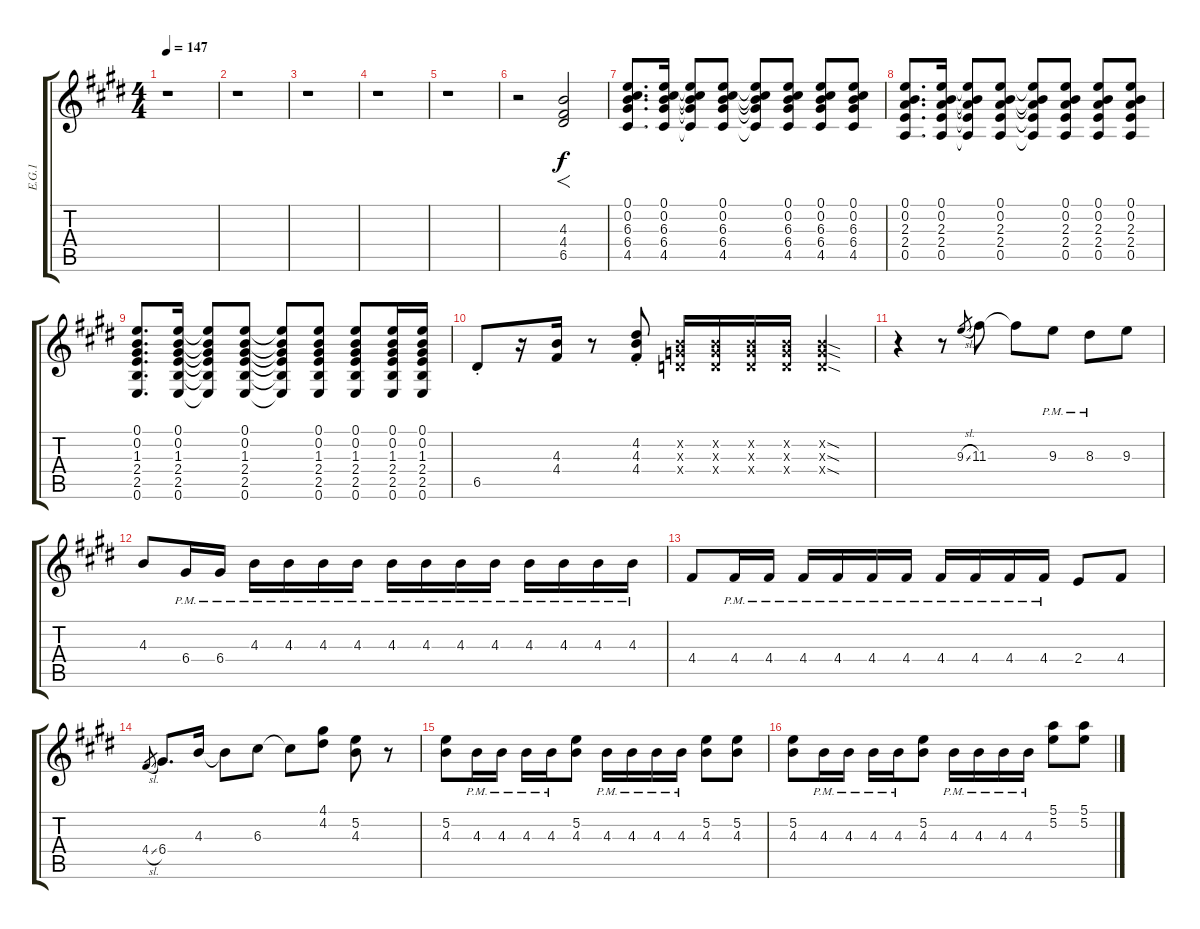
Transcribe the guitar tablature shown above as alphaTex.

\track ("E.G.1" "E.G.1") {instrument distortionguitar}
\staff {score tabs}
\tuning (E4 B3 G3 D3 A2 E2) {hide}
\ts (4 4)
\tempo 147
\clef g2
\ks e
r.1{dy f} |
r.1 |
r.1 |
r.1 |
r.1 |
r.2 (4.3 4.4 6.5).2{f} |
(0.1 0.2 6.3 6.4 4.5).8{d} (0.1 0.2 6.3 6.4 4.5).16 (0.1{t} 0.2{t} 6.3{t} 6.4{t} 4.5{t}).8 (0.1 0.2 6.3 6.4 4.5).8 (0.1{t} 0.2{t} 6.3{t} 6.4{t} 4.5{t}).8 (0.1 0.2 6.3 6.4 4.5).8 (0.1 0.2 6.3 6.4 4.5).8 (0.1 0.2 6.3 6.4 4.5).8 |
(0.1 0.2 2.3 2.4 0.5).8{d} (0.1 0.2 2.3 2.4 0.5).16 (0.1{t} 0.2{t} 2.3{t} 2.4{t} 0.5{t}).8 (0.1 0.2 2.3 2.4 0.5).8 (0.1{t} 0.2{t} 2.3{t} 2.4{t} 0.5{t}).8 (0.1 0.2 2.3 2.4 0.5).8 (0.1 0.2 2.3 2.4 0.5).8 (0.1 0.2 2.3 2.4 0.5).8 |
(0.1 0.2 1.3 2.4 2.5 0.6).8{d} (0.1 0.2 1.3 2.4 2.5 0.6).16 (0.1{t} 0.2{t} 1.3{t} 2.4{t} 2.5{t} 0.6{t}).8 (0.1 0.2 1.3 2.4 2.5 0.6).8 (0.1{t} 0.2{t} 1.3{t} 2.4{t} 2.5{t} 0.6{t}).8 (0.1 0.2 1.3 2.4 2.5 0.6).8 (0.1 0.2 1.3 2.4 2.5 0.6).8 (0.1 0.2 1.3 2.4 2.5 0.6).16 (0.1 0.2 1.3 2.4 2.5 0.6).16 |
6.5{st}.8 r.16 (4.3 4.4).16 r.8 (4.2{st} 4.3{st} 4.4{st}).8 (0.2{x} 0.3{x} 0.4{x}).16 (0.2{x} 0.3{x} 0.4{x}).16 (0.2{x} 0.3{x} 0.4{x}).16 (0.2{x} 0.3{x} 0.4{x}).16 (0.2{sod x} 0.3{sod x} 0.4{sod x}).4 |
r.4 r.8 9.3{sl}.8{gr} 11.3.8 11.3{t}.8 9.3{pm}.8 8.3{pm}.8 9.3.8 |
4.3.8 6.4{pm}.16 6.4{pm}.16 4.3{pm}.16 4.3{pm}.16 4.3{pm}.16 4.3{pm}.16 4.3{pm}.16 4.3{pm}.16 4.3{pm}.16 4.3{pm}.16 4.3{pm}.16 4.3{pm}.16 4.3{pm}.16 4.3{pm}.16 |
4.4.8 4.4{pm}.16 4.4{pm}.16 4.4{pm}.16 4.4{pm}.16 4.4{pm}.16 4.4{pm}.16 4.4{pm}.16 4.4{pm}.16 4.4{pm}.16 4.4{pm}.16 2.4.8 4.4.8 |
4.4{sl}.8{gr} 6.4.8{d} 4.3.16 4.3{t}.8 6.3.8 6.3{t}.8 (4.1 4.2).8 (5.2 4.3).8 r.8 |
(5.2 4.3).8 4.3{pm}.16 4.3{pm}.16 4.3{pm}.16 4.3{pm}.16 (5.2 4.3).8 4.3{pm}.16 4.3{pm}.16 4.3{pm}.16 4.3{pm}.16 (5.2 4.3).8 (5.2 4.3).8 |
(5.2 4.3).8 4.3{pm}.16 4.3{pm}.16 4.3{pm}.16 4.3{pm}.16 (5.2 4.3).8 4.3{pm}.16 4.3{pm}.16 4.3{pm}.16 4.3{pm}.16 (5.1 5.2).8 (5.1 5.2).8
